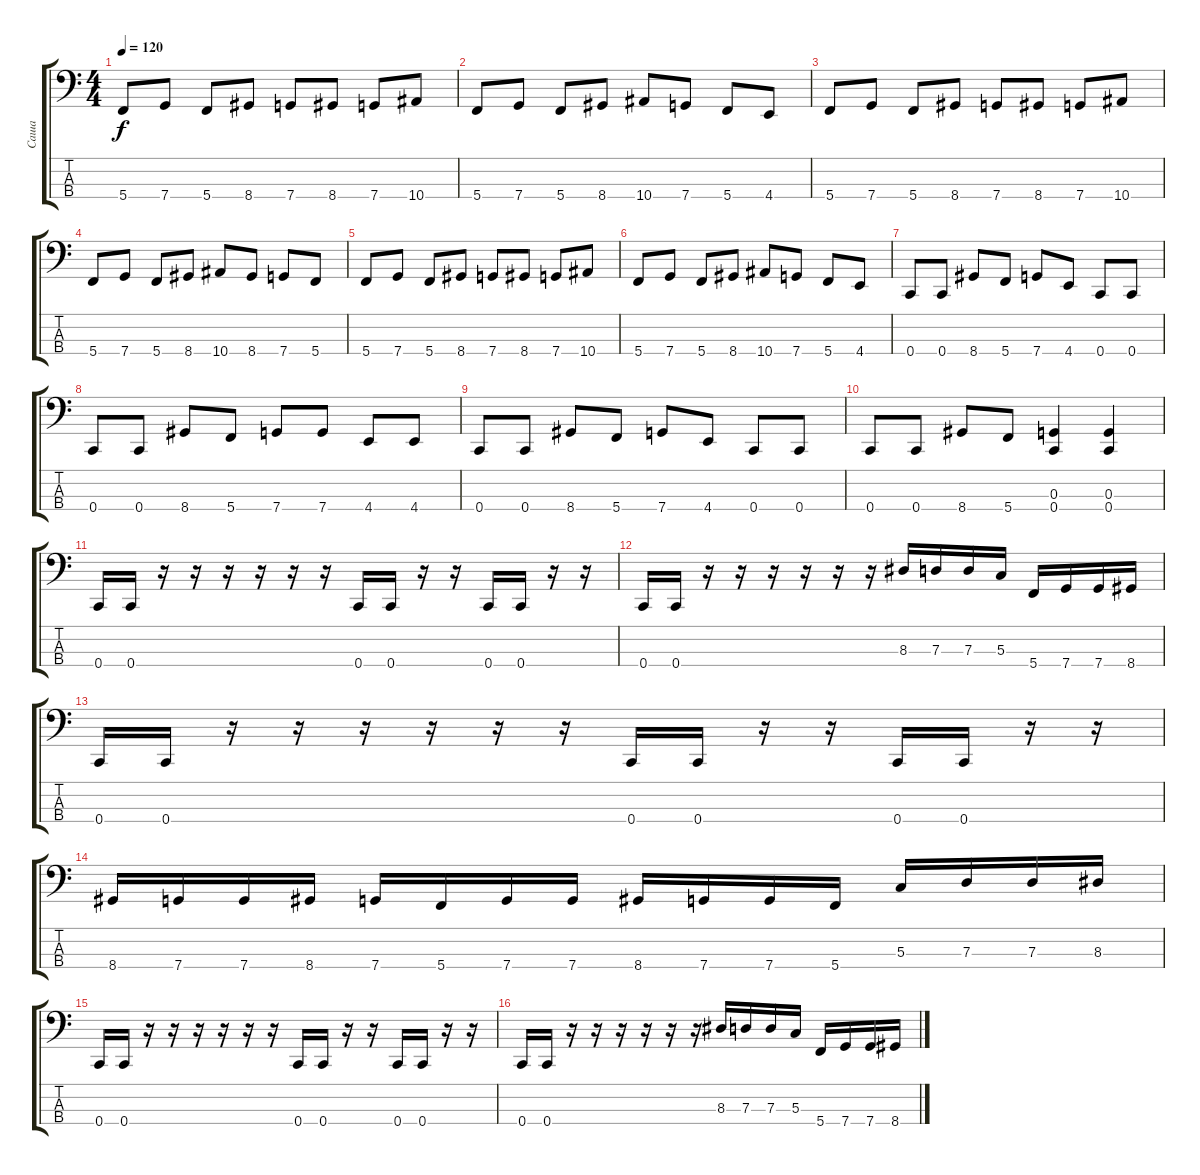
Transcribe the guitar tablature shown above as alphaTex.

\track ("Саша" "Саша") {instrument electricbassfinger}
\staff {score tabs}
\tuning (Eb2 Bb1 G1 C1) {hide}
\ts (4 4)
\tempo 120
\clef f4
\ks c
5.4.8{dy f} 7.4.8 5.4.8 8.4.8 7.4.8 8.4.8 7.4.8 10.4.8 |
5.4.8 7.4.8 5.4.8 8.4.8 10.4.8 7.4.8 5.4.8 4.4.8 |
5.4.8 7.4.8 5.4.8 8.4.8 7.4.8 8.4.8 7.4.8 10.4.8 |
5.4.8 7.4.8 5.4.8 8.4.8 10.4.8 8.4.8 7.4.8 5.4.8 |
5.4.8 7.4.8 5.4.8 8.4.8 7.4.8 8.4.8 7.4.8 10.4.8 |
5.4.8 7.4.8 5.4.8 8.4.8 10.4.8 7.4.8 5.4.8 4.4.8 |
0.4.8 0.4.8 8.4.8 5.4.8 7.4.8 4.4.8 0.4.8 0.4.8 |
0.4.8 0.4.8 8.4.8 5.4.8 7.4.8 7.4.8 4.4.8 4.4.8 |
0.4.8 0.4.8 8.4.8 5.4.8 7.4.8 4.4.8 0.4.8 0.4.8 |
0.4.8 0.4.8 8.4.8 5.4.8 (0.3 0.4).4 (0.3 0.4).4 |
0.4.16 0.4.16 r.16 r.16 r.16 r.16 r.16 r.16 0.4.16 0.4.16 r.16 r.16 0.4.16 0.4.16 r.16 r.16 |
0.4.16 0.4.16 r.16 r.16 r.16 r.16 r.16 r.16 8.3.16 7.3.16 7.3.16 5.3.16 5.4.16 7.4.16 7.4.16 8.4.16 |
0.4.16 0.4.16 r.16 r.16 r.16 r.16 r.16 r.16 0.4.16 0.4.16 r.16 r.16 0.4.16 0.4.16 r.16 r.16 |
8.4.16 7.4.16 7.4.16 8.4.16 7.4.16 5.4.16 7.4.16 7.4.16 8.4.16 7.4.16 7.4.16 5.4.16 5.3.16 7.3.16 7.3.16 8.3.16 |
0.4.16 0.4.16 r.16 r.16 r.16 r.16 r.16 r.16 0.4.16 0.4.16 r.16 r.16 0.4.16 0.4.16 r.16 r.16 |
0.4.16 0.4.16 r.16 r.16 r.16 r.16 r.16 r.16 8.3.16 7.3.16 7.3.16 5.3.16 5.4.16 7.4.16 7.4.16 8.4.16
